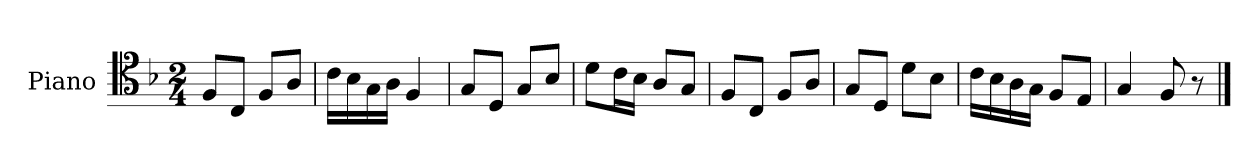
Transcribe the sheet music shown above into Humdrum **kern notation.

**kern
*part1
*staff1
*I"Piano
*I'Pno
*clefC4
*k[b-]
*F:
*M2/4
=1
8F/L
8C/J
8F/L
8A/J
=2
16c\LL
16B-\
16G\
16A\JJ
4F/
=3
8G/L
8D/J
8G/L
8B-/J
=4
8d\L
16c\L
16B-\JJ
8A/L
8G/J
=5
8F/L
8C/J
8F/L
8A/J
=6
8G/L
8D/J
8d\L
8B-\J
=7
16c\LL
16B-\
16A\
16G\JJ
8F/L
8E/J
=8
4G/
8F/
8r
==
*-
